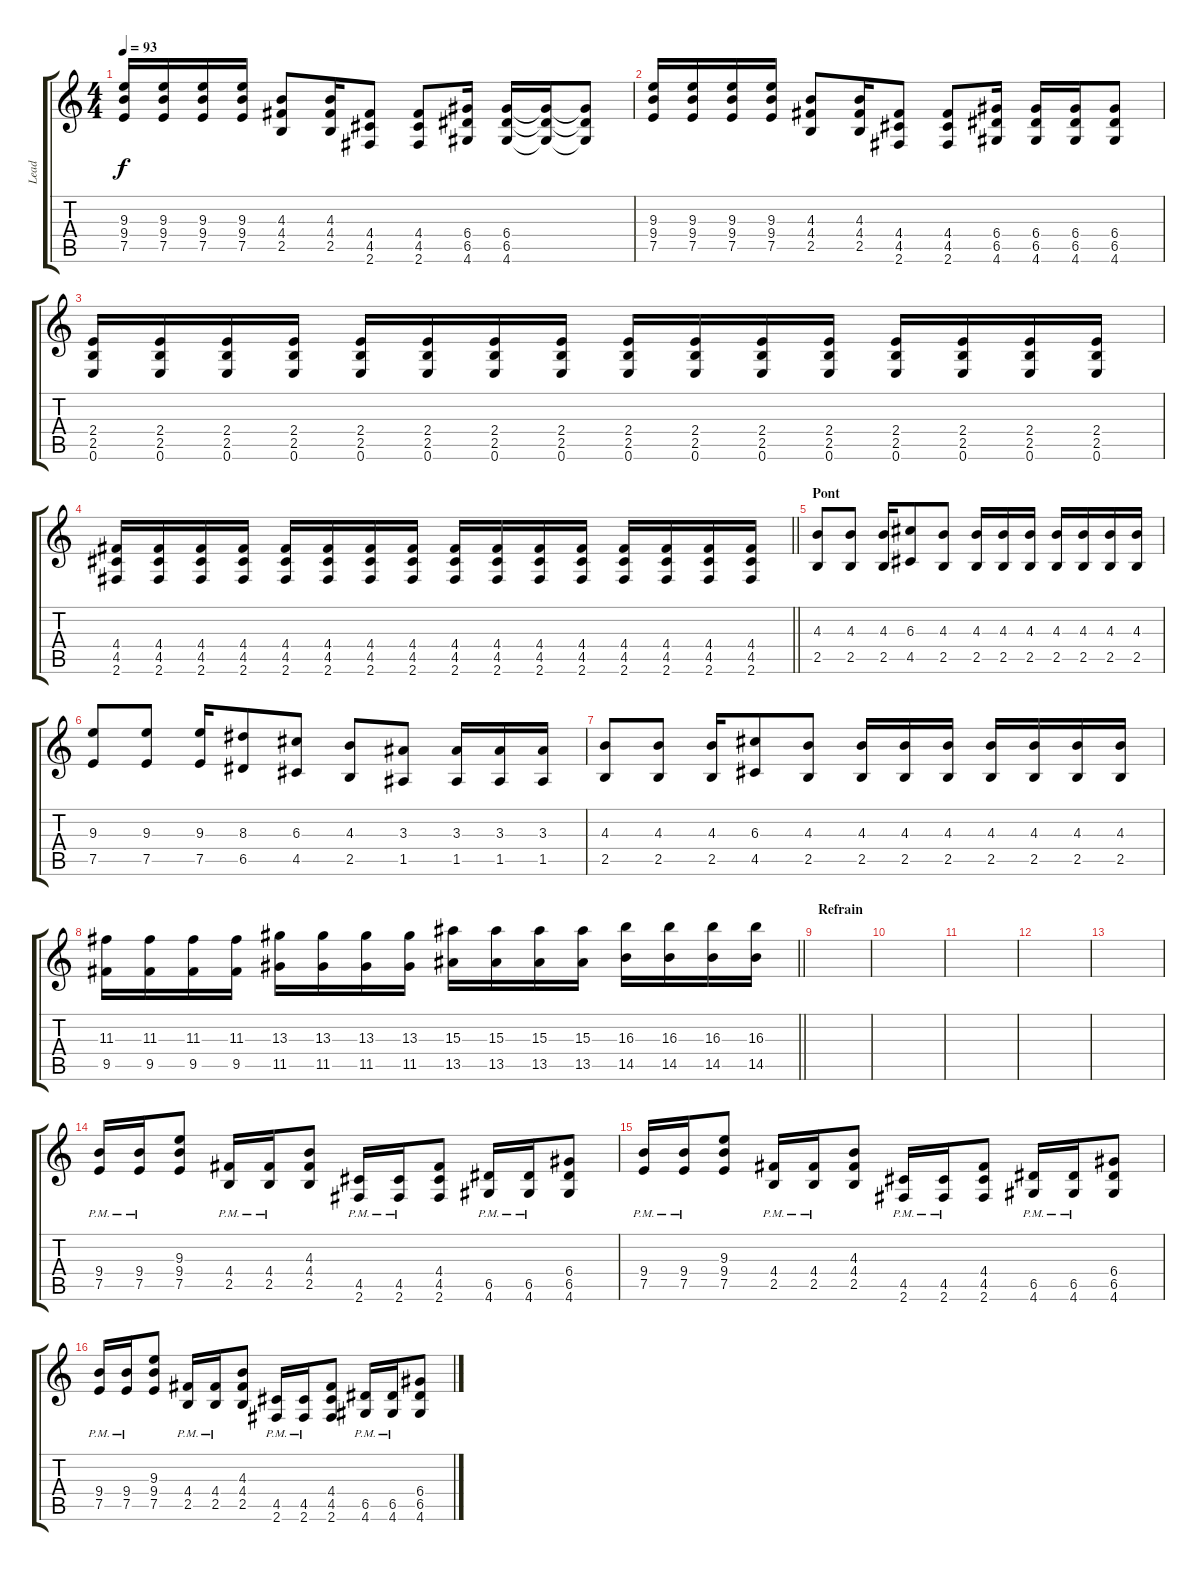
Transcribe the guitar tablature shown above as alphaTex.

\track ("Lead" "Lead") {instrument overdrivenguitar}
\staff {score tabs}
\tuning (E4 B3 G3 D3 A2 E2) {hide}
\ts (4 4)
\tempo 93
\clef g2
\ks c
(9.3 9.4 7.5).16{dy f} (9.3 9.4 7.5).16 (9.3 9.4 7.5).16 (9.3 9.4 7.5).16 (4.3 4.4 2.5).8 (4.3 4.4 2.5).16 (4.4 4.5 2.6).8 (4.4 4.5 2.6).8 (6.4 6.5 4.6).16 (6.4 6.5 4.6).16 (6.4{t} 6.5{t} 4.6{t}).16 (6.4{t} 6.5{t} 4.6{t}).8 |
(9.3 9.4 7.5).16 (9.3 9.4 7.5).16 (9.3 9.4 7.5).16 (9.3 9.4 7.5).16 (4.3 4.4 2.5).8 (4.3 4.4 2.5).16 (4.4 4.5 2.6).8 (4.4 4.5 2.6).8 (6.4 6.5 4.6).16 (6.4 6.5 4.6).16 (6.4 6.5 4.6).16 (6.4 6.5 4.6).8 |
(2.4 2.5 0.6).16 (2.4 2.5 0.6).16 (2.4 2.5 0.6).16 (2.4 2.5 0.6).16 (2.4 2.5 0.6).16 (2.4 2.5 0.6).16 (2.4 2.5 0.6).16 (2.4 2.5 0.6).16 (2.4 2.5 0.6).16 (2.4 2.5 0.6).16 (2.4 2.5 0.6).16 (2.4 2.5 0.6).16 (2.4 2.5 0.6).16 (2.4 2.5 0.6).16 (2.4 2.5 0.6).16 (2.4 2.5 0.6).16 |
\barLineRight lightlight
(4.4 4.5 2.6).16 (4.4 4.5 2.6).16 (4.4 4.5 2.6).16 (4.4 4.5 2.6).16 (4.4 4.5 2.6).16 (4.4 4.5 2.6).16 (4.4 4.5 2.6).16 (4.4 4.5 2.6).16 (4.4 4.5 2.6).16 (4.4 4.5 2.6).16 (4.4 4.5 2.6).16 (4.4 4.5 2.6).16 (4.4 4.5 2.6).16 (4.4 4.5 2.6).16 (4.4 4.5 2.6).16 (4.4 4.5 2.6).16 |
\section ("" "Pont")
(4.3 2.5).8 (4.3 2.5).8 (4.3 2.5).16 (6.3 4.5).8 (4.3 2.5).8 (4.3 2.5).16 (4.3 2.5).16 (4.3 2.5).16 (4.3 2.5).16 (4.3 2.5).16 (4.3 2.5).16 (4.3 2.5).16 |
(9.3 7.5).8 (9.3 7.5).8 (9.3 7.5).16 (8.3 6.5).8 (6.3 4.5).8 (4.3 2.5).8 (3.3 1.5).8 (3.3 1.5).16 (3.3 1.5).16 (3.3 1.5).16 |
(4.3 2.5).8 (4.3 2.5).8 (4.3 2.5).16 (6.3 4.5).8 (4.3 2.5).8 (4.3 2.5).16 (4.3 2.5).16 (4.3 2.5).16 (4.3 2.5).16 (4.3 2.5).16 (4.3 2.5).16 (4.3 2.5).16 |
\barLineRight lightlight
(11.3 9.5).16 (11.3 9.5).16 (11.3 9.5).16 (11.3 9.5).16 (13.3 11.5).16 (13.3 11.5).16 (13.3 11.5).16 (13.3 11.5).16 (15.3 13.5).16 (15.3 13.5).16 (15.3 13.5).16 (15.3 13.5).16 (16.3 14.5).16 (16.3 14.5).16 (16.3 14.5).16 (16.3 14.5).16 |
\section ("" "Refrain")
|
|
|
|
|
(9.4{pm} 7.5{pm}).16 (9.4{pm} 7.5{pm}).16 (9.3 9.4 7.5).8 (4.4{pm} 2.5{pm}).16 (4.4{pm} 2.5{pm}).16 (4.3 4.4 2.5).8 (4.5{pm} 2.6{pm}).16 (4.5{pm} 2.6{pm}).16 (4.4 4.5 2.6).8 (6.5{pm} 4.6{pm}).16 (6.5{pm} 4.6{pm}).16 (6.4 6.5 4.6).8 |
(9.4{pm} 7.5{pm}).16 (9.4{pm} 7.5{pm}).16 (9.3 9.4 7.5).8 (4.4{pm} 2.5{pm}).16 (4.4{pm} 2.5{pm}).16 (4.3 4.4 2.5).8 (4.5{pm} 2.6{pm}).16 (4.5{pm} 2.6{pm}).16 (4.4 4.5 2.6).8 (6.5{pm} 4.6{pm}).16 (6.5{pm} 4.6{pm}).16 (6.4 6.5 4.6).8 |
(9.4{pm} 7.5{pm}).16 (9.4{pm} 7.5{pm}).16 (9.3 9.4 7.5).8 (4.4{pm} 2.5{pm}).16 (4.4{pm} 2.5{pm}).16 (4.3 4.4 2.5).8 (4.5{pm} 2.6{pm}).16 (4.5{pm} 2.6{pm}).16 (4.4 4.5 2.6).8 (6.5{pm} 4.6{pm}).16 (6.5{pm} 4.6{pm}).16 (6.4 6.5 4.6).8
